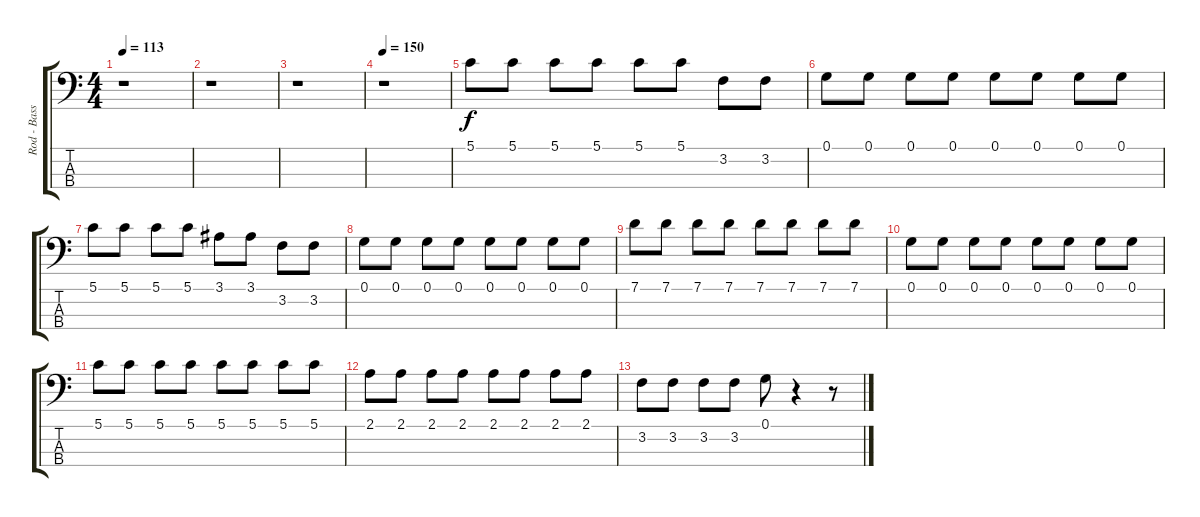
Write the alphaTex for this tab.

\track ("Rod - Bass" "Rod - Bass") {instrument slapbass1}
\staff {score tabs}
\tuning (G2 D2 A1 E1) {hide}
\ts (4 4)
\tempo 113
\clef f4
\ks c
r.1{dy f} |
r.1 |
r.1 |
\tempo 150
r.1 |
5.1.8 5.1.8 5.1.8 5.1.8 5.1.8 5.1.8 3.2.8 3.2.8 |
0.1.8 0.1.8 0.1.8 0.1.8 0.1.8 0.1.8 0.1.8 0.1.8 |
5.1.8 5.1.8 5.1.8 5.1.8 3.1.8 3.1.8 3.2.8 3.2.8 |
0.1.8 0.1.8 0.1.8 0.1.8 0.1.8 0.1.8 0.1.8 0.1.8 |
7.1.8 7.1.8 7.1.8 7.1.8 7.1.8 7.1.8 7.1.8 7.1.8 |
0.1.8 0.1.8 0.1.8 0.1.8 0.1.8 0.1.8 0.1.8 0.1.8 |
5.1.8 5.1.8 5.1.8 5.1.8 5.1.8 5.1.8 5.1.8 5.1.8 |
2.1.8 2.1.8 2.1.8 2.1.8 2.1.8 2.1.8 2.1.8 2.1.8 |
3.2.8 3.2.8 3.2.8 3.2.8 0.1.8 r.4 r.8
